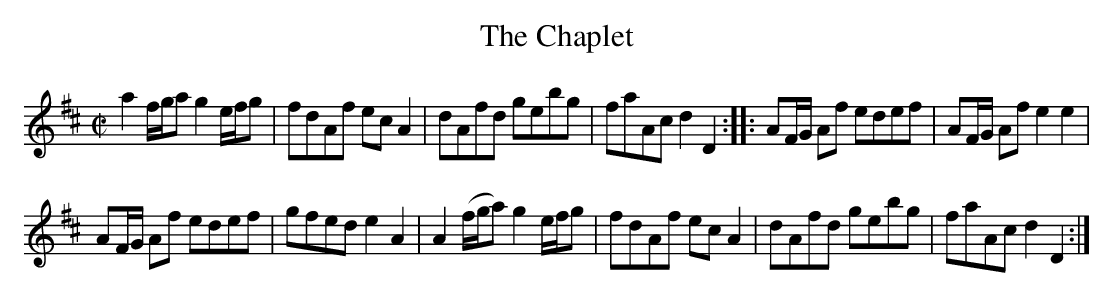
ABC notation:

X:1
T:Chaplet, The
M:C|
K:D
a2f/g/a g2e/f/g| fdAf ecA2| dAfd gebg| faAc d2D2::\
AF/G/ Af edef| AF/G/ Af e2e2|
AF/G/ Af edef| gfed e2A2|\
A2(f/g/a) g2e/f/g| fdAf ecA2| dAfd gebg| faAc d2D2:|
